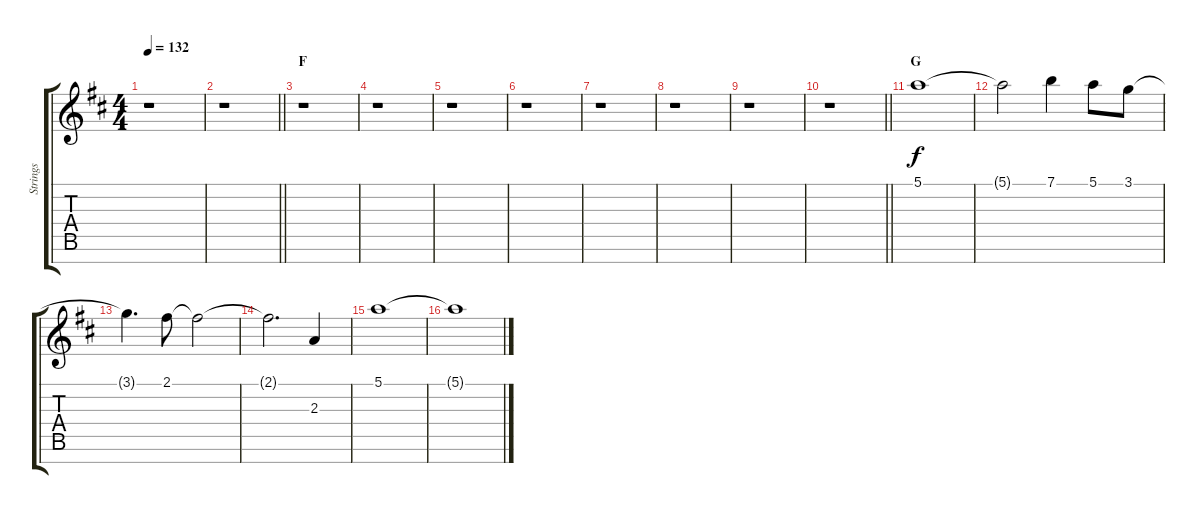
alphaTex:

\track ("Strings" "Strings") {instrument stringensemble1}
\staff {score tabs}
\tuning (E5 B4 G4 D4 A3 E3 B2) {hide}
\ts (4 4)
\tempo 132
\clef g2
\ks d
r.1{dy f} |
\barLineRight lightlight
r.1 |
\section ("" "F")
r.1 |
r.1 |
r.1 |
r.1 |
r.1 |
r.1 |
r.1 |
\barLineRight lightlight
r.1 |
\section ("" "G")
5.1.1 |
5.1{t}.2 7.1.4 5.1.8 3.1.8 |
3.1{t}.4{d} 2.1.8 2.1{t}.2 |
2.1{t}.2{d} 2.3.4 |
5.1.1 |
5.1{t}.1
